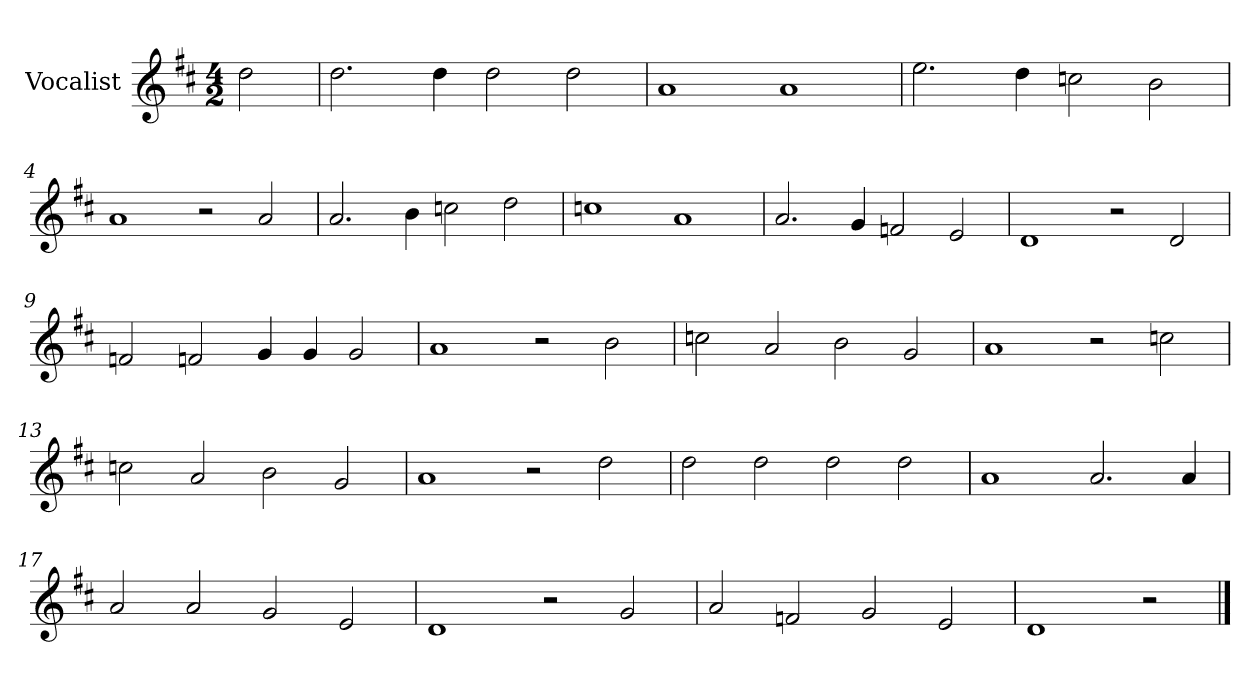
**kern
*part1
*staff1
*I"Vocalist
*k[f#c#]
*D:
*M4/2
=
2dd
=1
2.dd
4dd
2dd
2dd
=2
1a
1a
=3
2.ee
4dd
2ccn
2b
=4
1a
2r
2a
=5
2.a
4b
2ccn
2dd
=6
1ccn
1a
=7
2.a
4g
2fn
2e
=8
1d
2r
2d
=9
2fn
2fn
4g
4g
2g
=10
1a
2r
2b
=11
2ccn
2a
2b
2g
=12
1a
2r
2ccn
=13
2ccn
2a
2b
2g
=14
1a
2r
2dd
=15
2dd
2dd
2dd
2dd
=16
1a
2.a
4a
=17
2a
2a
2g
2e
=18
1d
2r
2g
=19
2a
2fn
2g
2e
=20
1d
2r
==
*-
